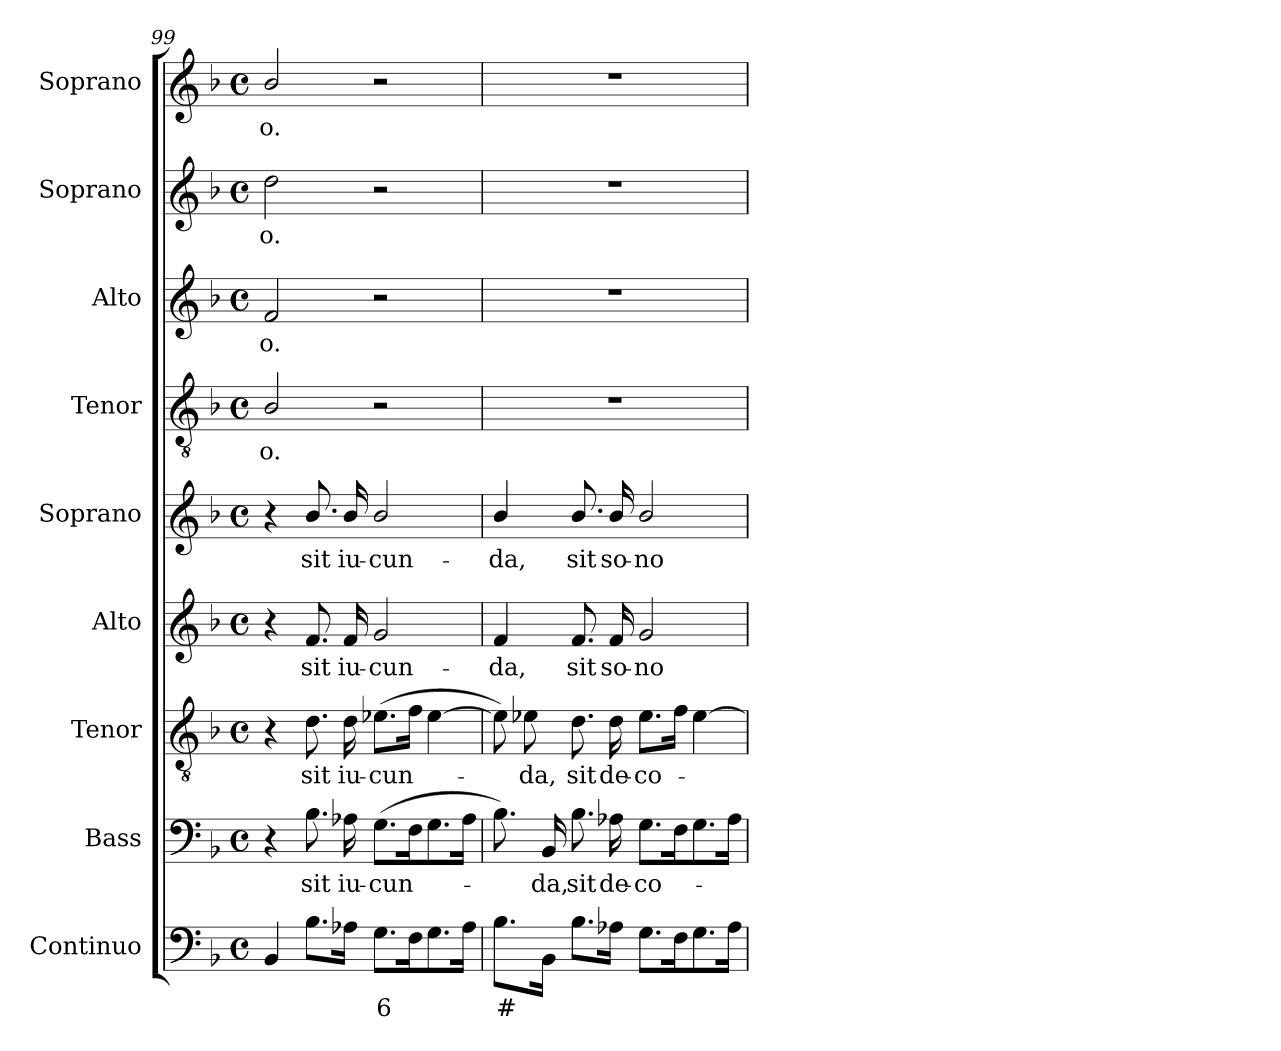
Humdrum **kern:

**kern	**text	**kern	**text	**kern	**text	**kern	**text	**kern	**text	**kern	**text	**kern	**text	**kern	**text	**kern	**text
*part9	*part9	*part8	*part8	*part7	*part7	*part6	*part6	*part5	*part5	*part4	*part4	*part3	*part3	*part2	*part2	*part1	*part1
*staff9	*staff9	*staff8	*staff8	*staff7	*staff7	*staff6	*staff6	*staff5	*staff5	*staff4	*staff4	*staff3	*staff3	*staff2	*staff2	*staff1	*staff1
*I"Continuo	*	*I"Bass	*	*I"Tenor	*	*I"Alto	*	*I"Soprano	*	*I"Tenor	*	*I"Alto	*	*I"Soprano	*	*I"Soprano	*
*I'Cont.	*	*I'B.	*	*I'T.	*	*I'A.	*	*I'S.	*	*I'T.	*	*I'A.	*	*I'S.	*	*I'S.	*
*clefF4	*	*clefF4	*	*clefGv2	*	*clefG2	*	*clefG2	*	*clefGv2	*	*clefG2	*	*clefG2	*	*clefG2	*
*	*	*	*	*ITrd7c12	*	*	*	*	*	*ITrd7c12	*	*	*	*	*	*	*
*k[b-]	*	*k[b-]	*	*k[b-]	*	*k[b-]	*	*k[b-]	*	*k[b-]	*	*k[b-]	*	*k[b-]	*	*k[b-]	*
*F:	*	*F:	*	*F:	*	*F:	*	*F:	*	*F:	*	*F:	*	*F:	*	*F:	*
*M4/4	*	*M4/4	*	*M4/4	*	*M4/4	*	*M4/4	*	*M4/4	*	*M4/4	*	*M4/4	*	*M4/4	*
*met(c)	*	*met(c)	*	*met(c)	*	*met(c)	*	*met(c)	*	*met(c)	*	*met(c)	*	*met(c)	*	*met(c)	*
=99	=99	=99	=99	=99	=99	=99	=99	=99	=99	=99	=99	=99	=99	=99	=99	=99	=99
!	!	!	!	!	!	!	!	!	!	!	!LO:LY:b:color=#000000	!	!	!	!	!	!
!	!	!	!	!	!	!	!	!	!	!	!	!	!LO:LY:b:color=#000000	!	!	!	!
!	!	!	!	!	!	!	!	!	!	!	!	!	!	!	!LO:LY:b:color=#000000	!	!
!	!	!	!	!	!	!	!	!	!	!	!	!	!	!	!	!	!LO:LY:b:color=#000000
4BB-i/	.	4r	.	4r	.	4r	.	4r	.	2BB-i/	-o.	2fi/	-o.	2ddi\	-o.	2b-i/	-o.
!	!	!	!LO:LY:b:color=#000000	!	!	!	!	!	!	!	!	!	!	!	!	!	!
!	!	!	!	!	!LO:LY:b:color=#000000	!	!	!	!	!	!	!	!	!	!	!	!
!	!	!	!	!	!	!	!LO:LY:b:color=#000000	!	!	!	!	!	!	!	!	!	!
!	!	!	!	!	!	!	!	!	!LO:LY:b:color=#000000	!	!	!	!	!	!	!	!
8.B-i\L	.	8.B-i\	sit	8.Di\	sit	8.fi/	sit	8.b-i/	sit	.	.	.	.	.	.	.	.
!	!	!	!LO:LY:b:color=#000000	!	!	!	!	!	!	!	!	!	!	!	!	!	!
!	!	!	!	!	!LO:LY:b:color=#000000	!	!	!	!	!	!	!	!	!	!	!	!
!	!	!	!	!	!	!	!LO:LY:b:color=#000000	!	!	!	!	!	!	!	!	!	!
!	!	!	!	!	!	!	!	!	!LO:LY:b:color=#000000	!	!	!	!	!	!	!	!
16A-Xi\Jk	.	16A-Xi\	iu-	16Di\	iu-	16fi/	iu-	16b-i/	iu-	.	.	.	.	.	.	.	.
!	!LO:LY:b:color=#000000	!	!	!	!	!	!	!	!	!	!	!	!	!	!	!	!
!	!	!	!LO:LY:b:color=#000000	!	!	!	!	!	!	!	!	!	!	!	!	!	!
!	!	!	!	!	!LO:LY:b:color=#000000	!	!	!	!	!	!	!	!	!	!	!	!
!	!	!	!	!	!	!	!LO:LY:b:color=#000000	!	!	!	!	!	!	!	!	!	!
!	!	!	!	!	!	!	!	!	!LO:LY:b:color=#000000	!	!	!	!	!	!	!	!
8.Gi\L	6	(8.Gi\L	-cun-	(8.E-Xi\L	-cun-	2gi/	-cun-	2b-i/	-cun-	2r	.	2r	.	2r	.	2r	.
16Fi\k	.	16Fi\k	.	16Fi\Jk	.	.	.	.	.	.	.	.	.	.	.	.	.
8.Gi\	.	8.Gi\	.	[>4E-i\	.	.	.	.	.	.	.	.	.	.	.	.	.
16A-i\Jk	.	16A-i\Jk	.	.	.	.	.	.	.	.	.	.	.	.	.	.	.
=100	=100	=100	=100	=100	=100	=100	=100	=100	=100	=100	=100	=100	=100	=100	=100	=100	=100
!	!LO:LY:b:color=#000000	!	!	!	!	!	!	!	!	!	!	!	!	!	!	!	!
!	!	!	!	!	!	!	!LO:LY:b:color=#000000	!	!	!	!	!	!	!	!	!	!
!	!	!	!	!	!	!	!	!	!LO:LY:b:color=#000000	!	!	!	!	!	!	!	!
8.B-i\L	#	8.B-i\)	.	8E-i\])	.	4fi/	-da,	4b-i/	-da,	1r	.	1r	.	1r	.	1r	.
!	!	!	!	!	!LO:LY:b:color=#000000	!	!	!	!	!	!	!	!	!	!	!	!
.	.	.	.	8E-Xi\	-da,	.	.	.	.	.	.	.	.	.	.	.	.
!	!	!	!LO:LY:b:color=#000000	!	!	!	!	!	!	!	!	!	!	!	!	!	!
16BB-i\Jk	.	16BB-i/	-da,	.	.	.	.	.	.	.	.	.	.	.	.	.	.
!	!	!	!LO:LY:b:color=#000000	!	!	!	!	!	!	!	!	!	!	!	!	!	!
!	!	!	!	!	!LO:LY:b:color=#000000	!	!	!	!	!	!	!	!	!	!	!	!
!	!	!	!	!	!	!	!LO:LY:b:color=#000000	!	!	!	!	!	!	!	!	!	!
!	!	!	!	!	!	!	!	!	!LO:LY:b:color=#000000	!	!	!	!	!	!	!	!
8.B-i\L	.	8.B-i\	sit	8.Di\	sit	8.fi/	sit	8.b-i/	sit	.	.	.	.	.	.	.	.
!	!	!	!LO:LY:b:color=#000000	!	!	!	!	!	!	!	!	!	!	!	!	!	!
!	!	!	!	!	!LO:LY:b:color=#000000	!	!	!	!	!	!	!	!	!	!	!	!
!	!	!	!	!	!	!	!LO:LY:b:color=#000000	!	!	!	!	!	!	!	!	!	!
!	!	!	!	!	!	!	!	!	!LO:LY:b:color=#000000	!	!	!	!	!	!	!	!
16A-Xi\Jk	.	16A-Xi\	de-	16Di\	de-	16fi/	so-	16b-i/	so-	.	.	.	.	.	.	.	.
!	!	!	!LO:LY:b:color=#000000	!	!	!	!	!	!	!	!	!	!	!	!	!	!
!	!	!	!	!	!LO:LY:b:color=#000000	!	!	!	!	!	!	!	!	!	!	!	!
!	!	!	!	!	!	!	!LO:LY:b:color=#000000	!	!	!	!	!	!	!	!	!	!
!	!	!	!	!	!	!	!	!	!LO:LY:b:color=#000000	!	!	!	!	!	!	!	!
8.Gi\L	.	8.Gi\L	-co-	8.E-i\L	-co-	2gi/	-no-	2b-i/	-no-	.	.	.	.	.	.	.	.
16Fi\k	.	16Fi\k	.	16Fi\Jk	.	.	.	.	.	.	.	.	.	.	.	.	.
8.Gi\	.	8.Gi\	.	[>4E-i\	.	.	.	.	.	.	.	.	.	.	.	.	.
16A-i\Jk	.	16A-i\Jk	.	.	.	.	.	.	.	.	.	.	.	.	.	.	.
=	=	=	=	=	=	=	=	=	=	=	=	=	=	=	=	=	=
*-	*-	*-	*-	*-	*-	*-	*-	*-	*-	*-	*-	*-	*-	*-	*-	*-	*-
